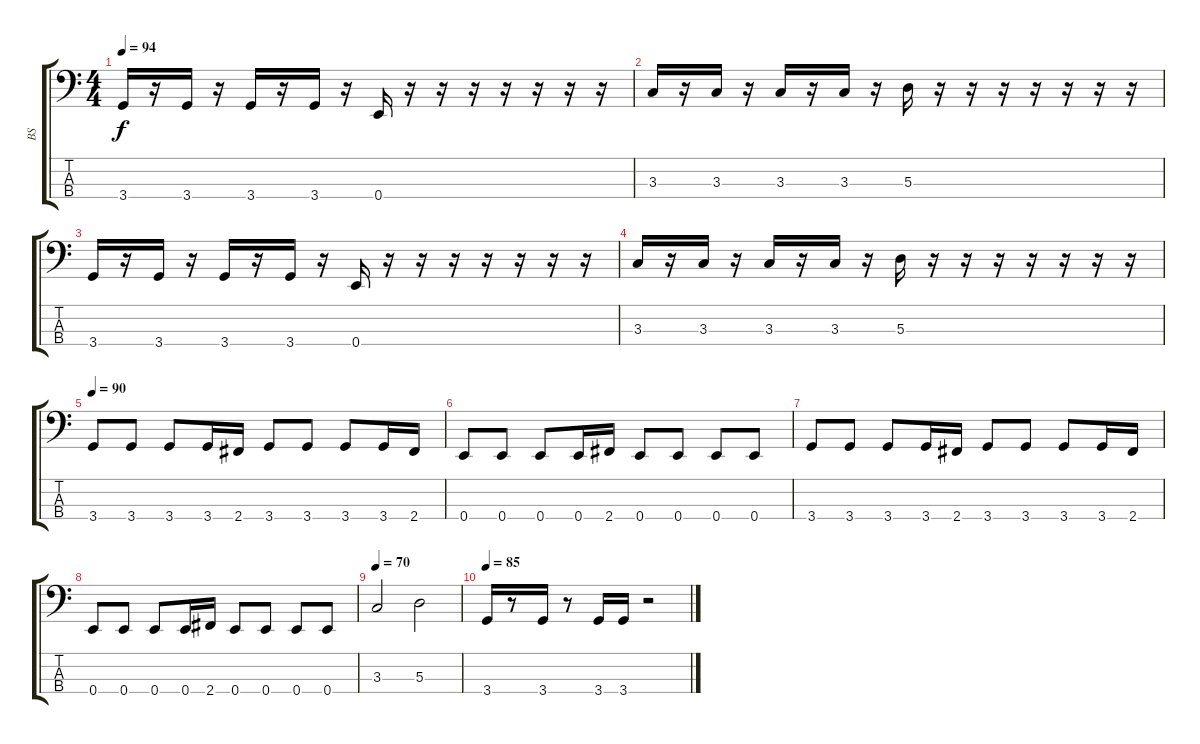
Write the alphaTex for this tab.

\track ("BS" "BS") {instrument electricbassfinger}
\staff {score tabs}
\tuning (G2 D2 A1 E1) {hide}
\ts (4 4)
\tempo 94
\clef f4
\ks c
3.4.16{dy f} r.16 3.4.16 r.16 3.4.16 r.16 3.4.16 r.16 0.4.16 r.16 r.16 r.16 r.16 r.16 r.16 r.16 |
3.3.16 r.16 3.3.16 r.16 3.3.16 r.16 3.3.16 r.16 5.3.16 r.16 r.16 r.16 r.16 r.16 r.16 r.16 |
3.4.16 r.16 3.4.16 r.16 3.4.16 r.16 3.4.16 r.16 0.4.16 r.16 r.16 r.16 r.16 r.16 r.16 r.16 |
3.3.16 r.16 3.3.16 r.16 3.3.16 r.16 3.3.16 r.16 5.3.16 r.16 r.16 r.16 r.16 r.16 r.16 r.16 |
\tempo 90
3.4.8 3.4.8 3.4.8 3.4.16 2.4.16 3.4.8 3.4.8 3.4.8 3.4.16 2.4.16 |
0.4.8 0.4.8 0.4.8 0.4.16 2.4.16 0.4.8 0.4.8 0.4.8 0.4.8 |
3.4.8 3.4.8 3.4.8 3.4.16 2.4.16 3.4.8 3.4.8 3.4.8 3.4.16 2.4.16 |
0.4.8 0.4.8 0.4.8 0.4.16 2.4.16 0.4.8 0.4.8 0.4.8 0.4.8 |
\tempo 70
3.3.2 5.3.2 |
\tempo 85
3.4.16 r.8 3.4.16 r.8 3.4.16 3.4.16 r.2
